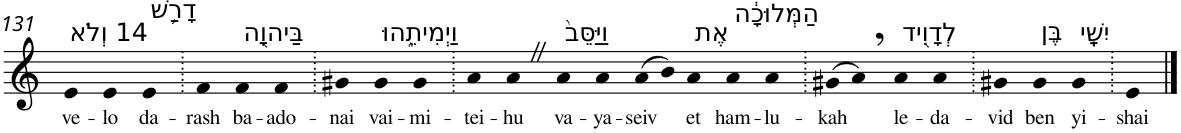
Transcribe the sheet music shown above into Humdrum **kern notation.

**kern	**text
*part1	*part1
*staff1	*staff1
*I"Piano	*
*I'Pno	*
!!LO:PB:g=z
*clefG2	*
*k[]	*
=131	=131
!LO:TX:a:t=14 וְלֹא	!
!	!LO:LY:b
4e	ve-
!	!LO:LY:b
4e	-lo
!LO:TX:a:t=דָרַ֥שׁ	!
!	!LO:LY:b
4e	da-
=132.	=132.
!	!LO:LY:b
4f	-rash
!LO:TX:a:t=בַּיהוָ֖ה	!
!	!LO:LY:b
4f	ba-
!	!LO:LY:b
4f	-ado-
=133.	=133.
!	!LO:LY:b
4g#X	-nai
!LO:TX:a:t=וַיְמִיתֵ֑הוּ	!
!	!LO:LY:b
4g#	vai-
!	!LO:LY:b
4g#	-mi-
=134.	=134.
!	!LO:LY:b
4a	-tei-
!	!LO:LY:b
4aZ	-hu
!LO:TX:a:t=וַיַּסֵּב֙	!
!	!LO:LY:b
4a	va-
!	!LO:LY:b
4a	-ya-
!	!LO:LY:b
(>8a	-seiv
8b)	.
!LO:TX:a:t=אֶת	!
!	!LO:LY:b
4a	et
!LO:TX:a:t=הַמְּלוּכָ֔ה	!
!	!LO:LY:b
4a	ham-
!	!LO:LY:b
4a	-lu-
=135.	=135.
!	!LO:LY:b
(>8g#X	-kah
8a,)	.
!LO:TX:a:t=לְדָוִ֖יד	!
!	!LO:LY:b
4a	le-
!	!LO:LY:b
4a	-da-
=136.	=136.
!	!LO:LY:b
4g#X	-vid
!LO:TX:a:t=בֶּן	!
!	!LO:LY:b
4g#	ben
!LO:TX:a:t=יִשָֽׁי	!
!	!LO:LY:b
4g#	yi-
=137.	=137.
!	!LO:LY:b
4e	-shai
==	==
*-	*-
